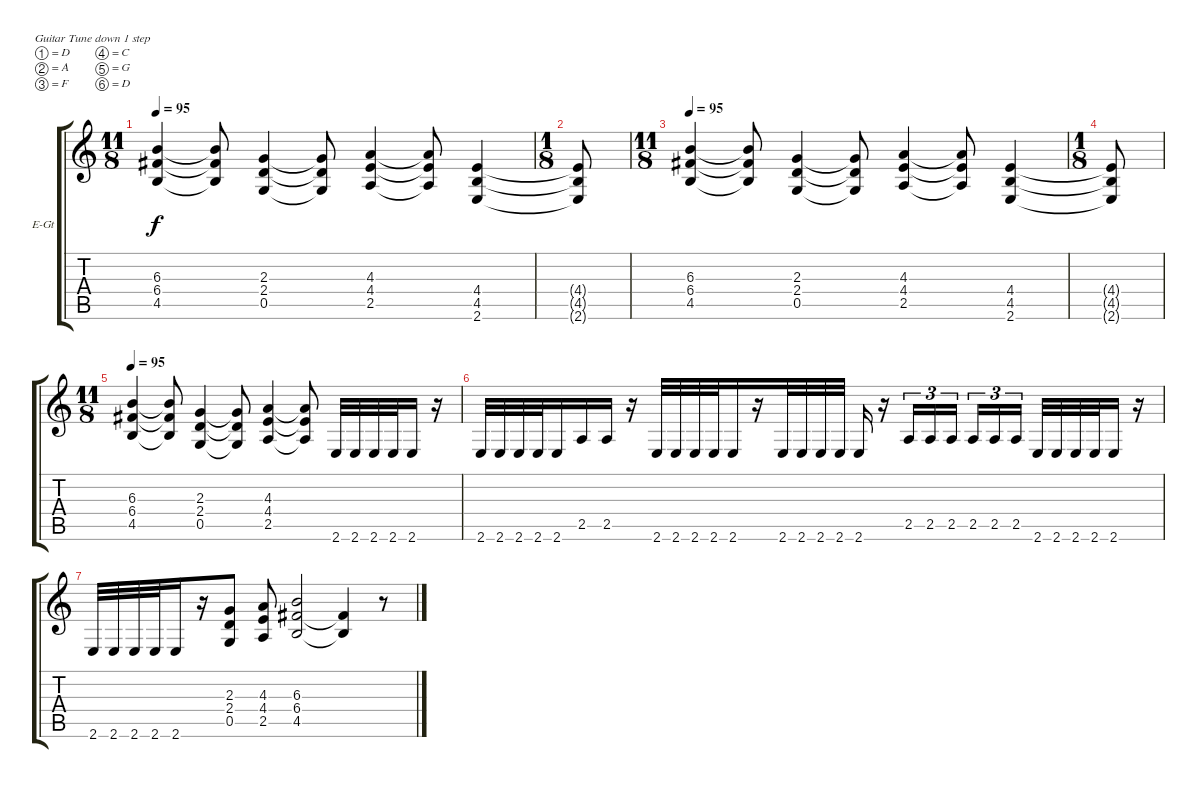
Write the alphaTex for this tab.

\bracketExtendMode groupsimilarinstruments
\firstSystemTrackNameOrientation horizontal
\otherSystemsTrackNameOrientation horizontal
\track ("Rhythm" "E-Gt") {instrument distortionguitar}
\staff {score tabs}
\tuning (D4 A3 F3 C3 G2 D2)
\ts (11 8)
\beaming (8 3 3 3 2)
\tempo 95
\clef g2
\ks c
(6.3 6.4 4.5).4{dy f} (6.3{t} 6.4{t} 4.5{t}).8 (2.3 2.4 0.5).4 (2.3{t} 2.4{t} 0.5{t}).8 (4.3 4.4 2.5).4 (4.3{t} 4.4{t} 2.5{t}).8 (4.4 4.5 2.6).4 |
\ts (1 8)
\beaming (8 3 3 3 2)
(4.4{t} 4.5{t} 2.6{t}).8 |
\ts (11 8)
\beaming (8 3 3 3 2)
\tempo 95
(6.3 6.4 4.5).4 (6.3{t} 6.4{t} 4.5{t}).8 (2.3 2.4 0.5).4 (2.3{t} 2.4{t} 0.5{t}).8 (4.3 4.4 2.5).4 (4.3{t} 4.4{t} 2.5{t}).8 (4.4 4.5 2.6).4 |
\ts (1 8)
\beaming (8 3 3 3 2)
(4.4{t} 4.5{t} 2.6{t}).8 |
\ts (11 8)
\beaming (8 3 3 3 2)
\tempo 95
(6.3 6.4 4.5).4 (6.3{t} 6.4{t} 4.5{t}).8 (2.3 2.4 0.5).4 (2.3{t} 2.4{t} 0.5{t}).8 (4.3 4.4 2.5).4 (4.3{t} 4.4{t} 2.5{t}).8 2.6.32 2.6.32 2.6.32 2.6.32 2.6.16 r.16 |
2.6.32 2.6.32 2.6.32 2.6.32 2.6.16 2.5.16 2.5.16 r.16 2.6.32 2.6.32 2.6.32 2.6.32 2.6.16 r.16 2.6.32 2.6.32 2.6.32 2.6.32 2.6.16 r.16 2.5.16{tu (3 2)} 2.5.16{tu (3 2)} 2.5.16{tu (3 2)} 2.5.16{tu (3 2)} 2.5.16{tu (3 2)} 2.5.16{tu (3 2)} 2.6.32 2.6.32 2.6.32 2.6.32 2.6.16 r.16 |
2.6.32 2.6.32 2.6.32 2.6.32 2.6.16 r.16 (2.4 0.5 2.3).8 (4.4 2.5 4.3).8 (6.4 4.5 6.3).2 (6.4{t} 4.5{t}).4 r.8
